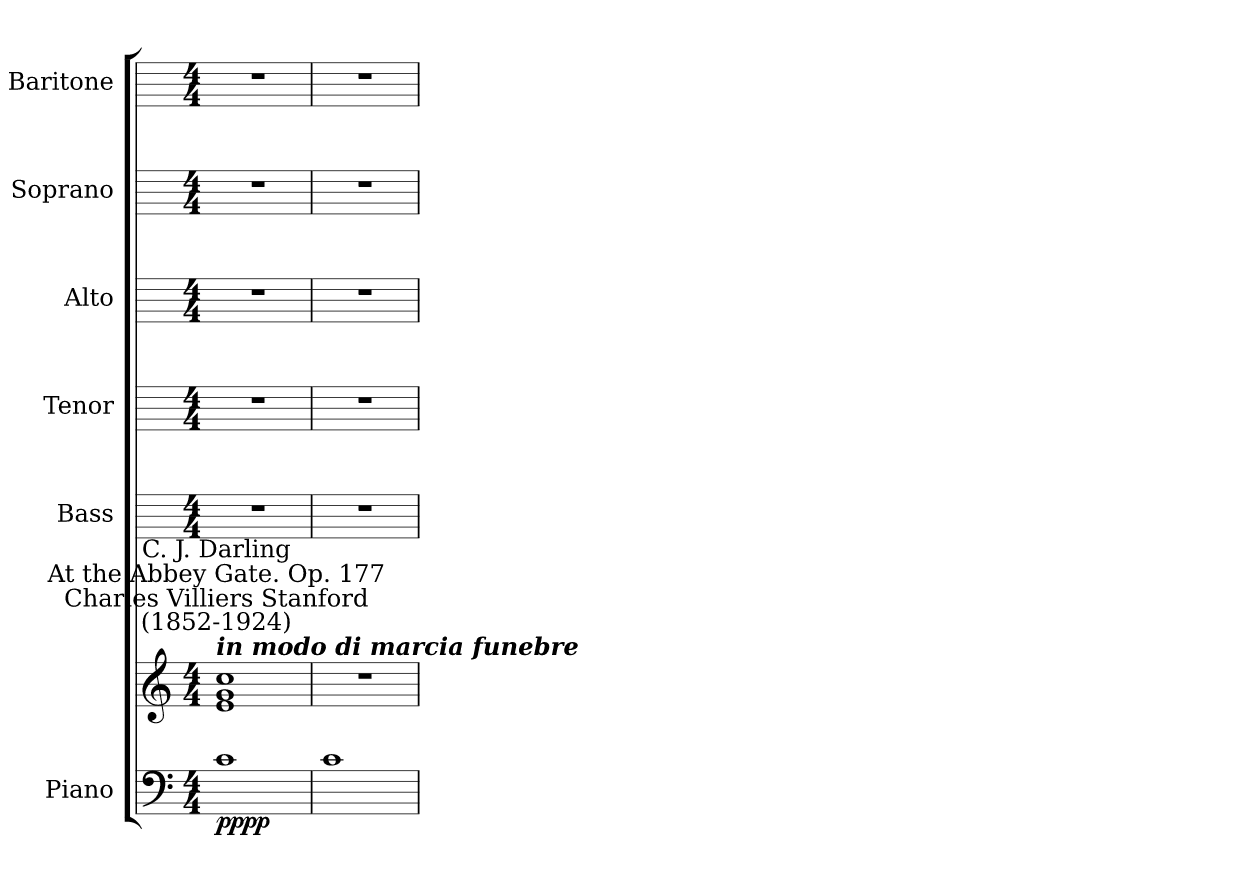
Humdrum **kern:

**kern	**kern	**dynam	**kern	**kern	**kern	**kern	**kern
*part6	*part6	*part6	*part5	*part4	*part3	*part2	*part1
*staff7	*staff6	*staff6/7	*staff5	*staff4	*staff3	*staff2	*staff1
*I"Piano	*	*	*I"Bass	*I"Tenor	*I"Alto	*I"Soprano	*I"Baritone
*	*	*	*I'B	*I'T	*I'A	*I'S	*
*clefF4	*clefG2	*	*	*	*	*	*
*k[]	*k[]	*	*	*	*	*	*
*C:	*C:	*	*	*	*	*	*
*M4/4	*M4/4	*	*M4/4	*M4/4	*M4/4	*M4/4	*M4/4
=1	=1	=1	=1	=1	=1	=1	=1
!	!LO:TX:a:Bi:t=in modo di marcia funebre	!	!	!	!	!	!
!	!LO:TX:a:cj:t=Charles Villiers Stanford\n(1852-1924)	!	!	!	!	!	!
!	!LO:TX:a:cj:t=At the Abbey Gate. Op. 177	!	!	!	!	!	!
!	!LO:TX:a:cj:t=C. J. Darling	!	!	!	!	!	!
!	!	!LO:DY:b=2	!	!	!	!	!
!	!	!LO:DY:n=1:b	!	!	!	!	!
1c	1e 1g 1cc	pp pp	1r	1r	1r	1r	1r
=2	=2	=2	=2	=2	=2	=2	=2
1c	1r	.	1r	1r	1r	1r	1r
=	=	=	=	=	=	=	=
*-	*-	*-	*-	*-	*-	*-	*-
